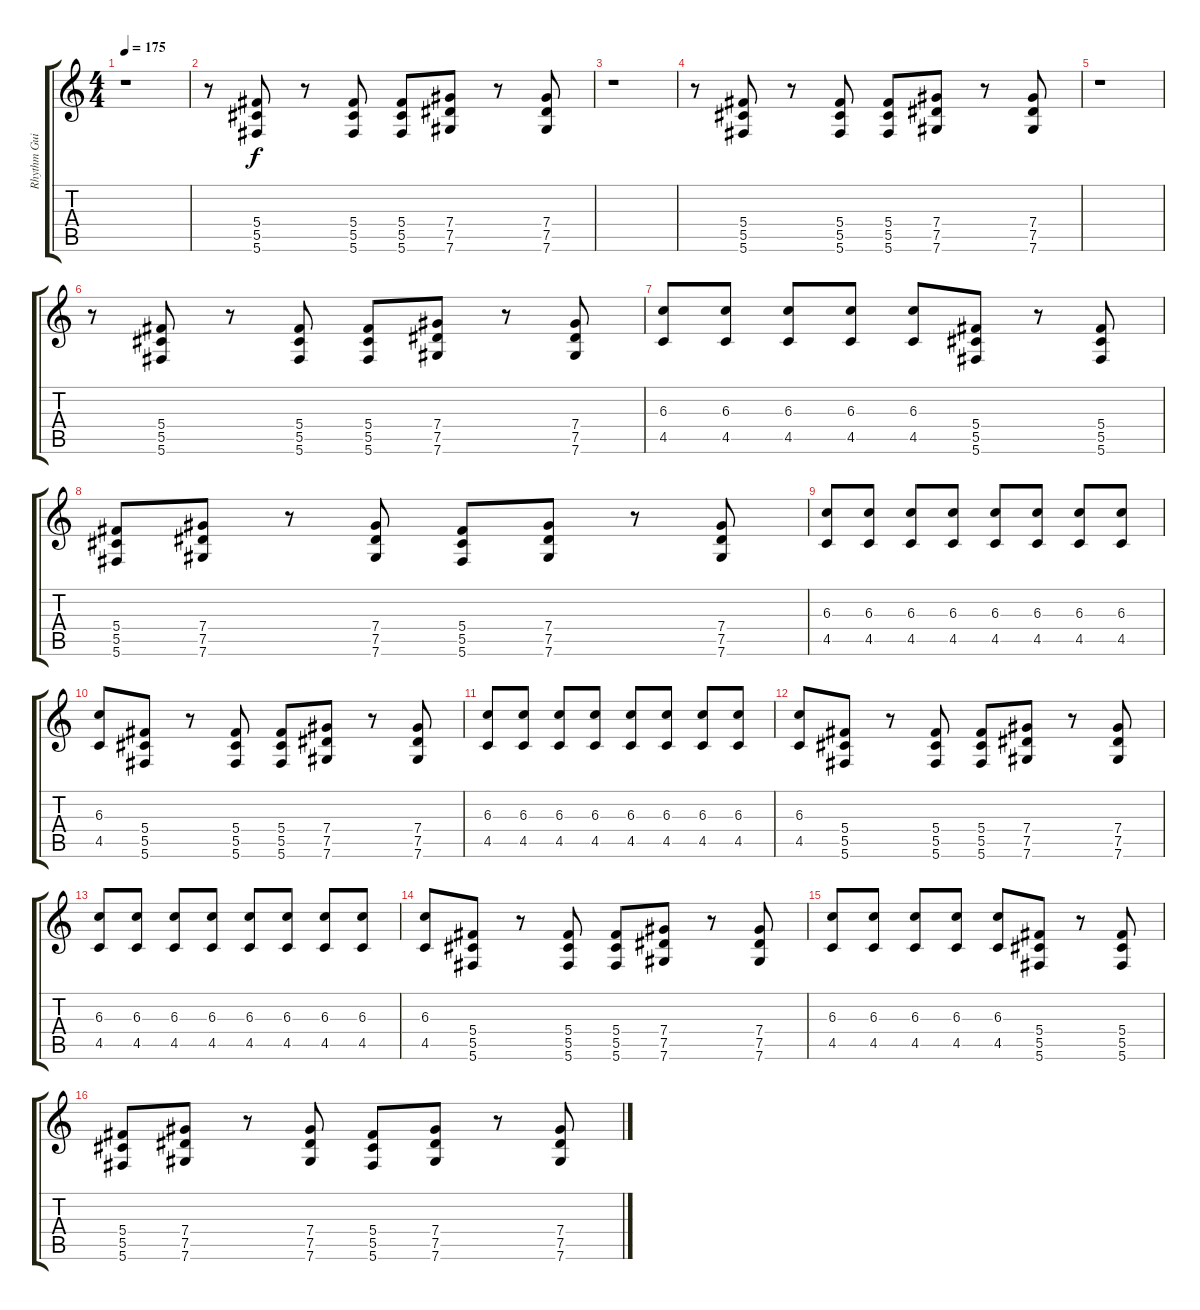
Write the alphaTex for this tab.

\track ("Rhythm Guitar" "Rhythm Gui") {instrument distortionguitar}
\staff {score tabs}
\tuning (Eb4 Bb3 Gb3 Db3 Ab2 Db2) {hide}
\ts (4 4)
\tempo 175
\clef g2
\ks c
r.1{dy f instrument distortionguitar} |
r.8 (5.4 5.5 5.6).8 r.8 (5.4 5.5 5.6).8 (5.4 5.5 5.6).8 (7.4 7.5 7.6).8 r.8 (7.4 7.5 7.6).8 |
r.1 |
r.8 (5.4 5.5 5.6).8 r.8 (5.4 5.5 5.6).8 (5.4 5.5 5.6).8 (7.4 7.5 7.6).8 r.8 (7.4 7.5 7.6).8 |
r.1 |
r.8 (5.4 5.5 5.6).8 r.8 (5.4 5.5 5.6).8 (5.4 5.5 5.6).8 (7.4 7.5 7.6).8 r.8 (7.4 7.5 7.6).8 |
(6.3 4.5).8 (6.3 4.5).8 (6.3 4.5).8 (6.3 4.5).8 (6.3 4.5).8 (5.4 5.5 5.6).8 r.8 (5.4 5.5 5.6).8 |
(5.4 5.5 5.6).8 (7.4 7.5 7.6).8 r.8 (7.4 7.5 7.6).8 (5.4 5.5 5.6).8 (7.4 7.5 7.6).8 r.8 (7.4 7.5 7.6).8 |
(6.3 4.5).8 (6.3 4.5).8 (6.3 4.5).8 (6.3 4.5).8 (6.3 4.5).8 (6.3 4.5).8 (6.3 4.5).8 (6.3 4.5).8 |
(6.3 4.5).8 (5.4 5.5 5.6).8 r.8 (5.4 5.5 5.6).8 (5.4 5.5 5.6).8 (7.4 7.5 7.6).8 r.8 (7.4 7.5 7.6).8 |
(6.3 4.5).8 (6.3 4.5).8 (6.3 4.5).8 (6.3 4.5).8 (6.3 4.5).8 (6.3 4.5).8 (6.3 4.5).8 (6.3 4.5).8 |
(6.3 4.5).8 (5.4 5.5 5.6).8 r.8 (5.4 5.5 5.6).8 (5.4 5.5 5.6).8 (7.4 7.5 7.6).8 r.8 (7.4 7.5 7.6).8 |
(6.3 4.5).8 (6.3 4.5).8 (6.3 4.5).8 (6.3 4.5).8 (6.3 4.5).8 (6.3 4.5).8 (6.3 4.5).8 (6.3 4.5).8 |
(6.3 4.5).8 (5.4 5.5 5.6).8 r.8 (5.4 5.5 5.6).8 (5.4 5.5 5.6).8 (7.4 7.5 7.6).8 r.8 (7.4 7.5 7.6).8 |
(6.3 4.5).8 (6.3 4.5).8 (6.3 4.5).8 (6.3 4.5).8 (6.3 4.5).8 (5.4 5.5 5.6).8 r.8 (5.4 5.5 5.6).8 |
(5.4 5.5 5.6).8 (7.4 7.5 7.6).8 r.8 (7.4 7.5 7.6).8 (5.4 5.5 5.6).8 (7.4 7.5 7.6).8 r.8 (7.4 7.5 7.6).8
